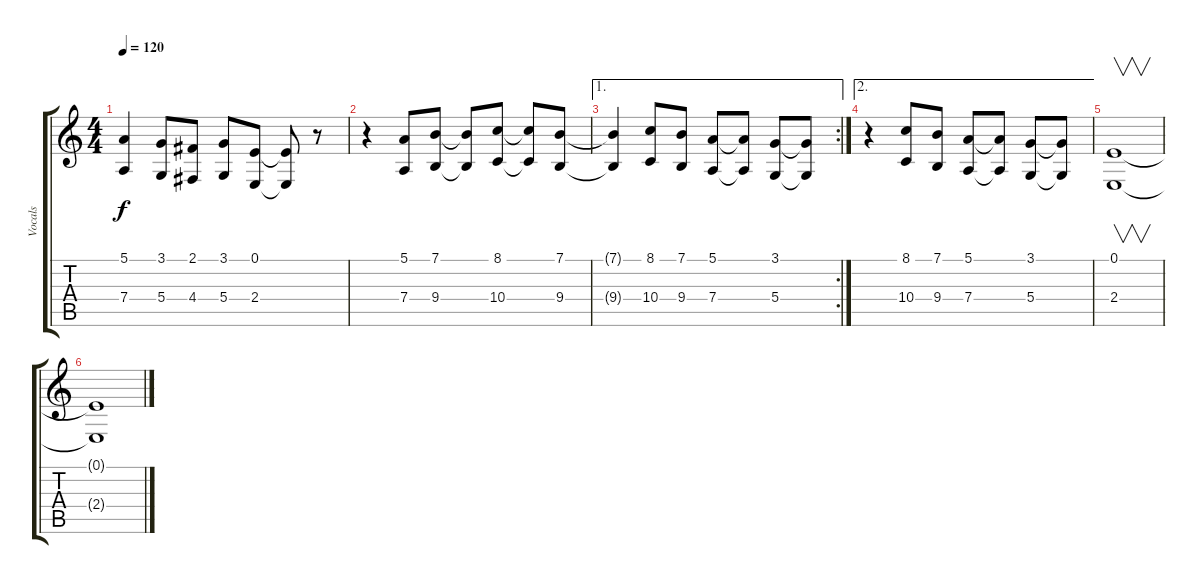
\track ("Vocals" "Vocals") {instrument lead2sawtooth}
\staff {score tabs}
\tuning (E4 B3 G3 D3 A2 E2) {hide}
\ts (4 4)
\tempo 120
\clef g2
\ks c
(5.1{t} 7.4{t}).4{dy f} (3.1 5.4).8 (2.1 4.4).8 (3.1 5.4).8 (0.1 2.4).8 (0.1{t} 2.4{t}).8 r.8 |
r.4 (5.1 7.4).8 (7.1 9.4).8 (7.1{t} 9.4{t}).8 (8.1 10.4).8 (8.1{t} 10.4{t}).8 (7.1 9.4).8 |
\ae 1
\rc 2
(7.1{t} 9.4{t}).4 (8.1 10.4).8 (7.1 9.4).8 (5.1 7.4).8 (5.1{t} 7.4{t}).8 (3.1 5.4).8 (3.1{t} 5.4{t}).8 |
\ae 2
r.4 (8.1 10.4).8 (7.1 9.4).8 (5.1 7.4).8 (5.1{t} 7.4{t}).8 (3.1 5.4).8 (3.1{t} 5.4{t}).8 |
(0.1 2.4).1{v} |
(0.1{t} 2.4{t}).1{volume 0}
